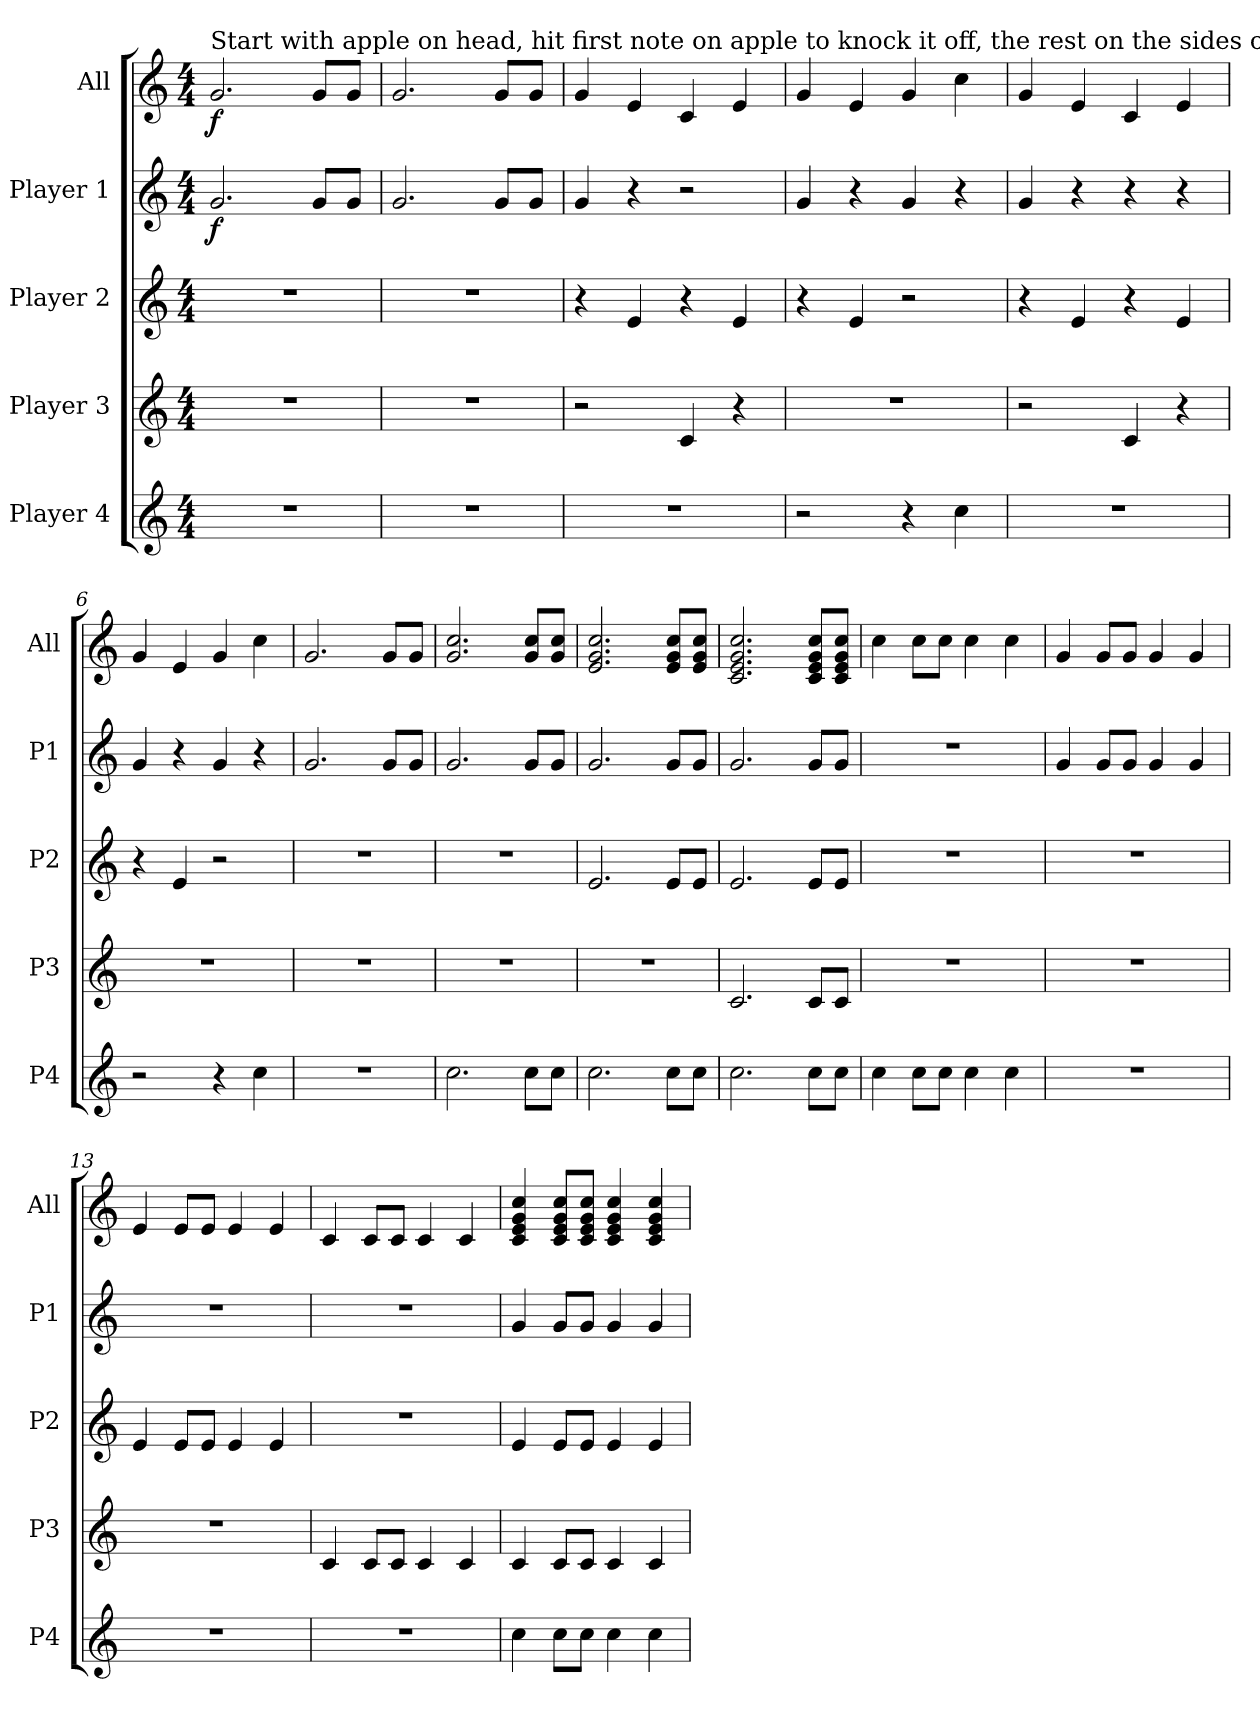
**kern	**kern	**kern	**kern	**dynam	**kern	**dynam
*part5	*part4	*part3	*part2	*part2	*part1	*part1
*staff5	*staff4	*staff3	*staff2	*staff2	*staff1	*staff1
*I"Player 4	*I"Player 3	*I"Player 2	*I"Player 1	*	*I"All	*
*I'P4	*I'P3	*I'P2	*I'P1	*	*I'All	*
*clefG2	*clefG2	*clefG2	*clefG2	*	*clefG2	*
*k[]	*k[]	*k[]	*k[]	*	*k[]	*
*M4/4	*M4/4	*M4/4	*M4/4	*	*M4/4	*
*MM240	*MM240	*MM240	*MM240	*	*MM240	*
=1	=1	=1	=1	=1	=1	=1
!	!	!	!	!	!LO:TX:t=Start with apple on head, hit first note on apple to knock it off, the rest on the sides of head	!
!	!	!	!	!LO:DY:b	!	!LO:DY:b
1r	1r	1r	2.g/	f	2.g/	f
.	.	.	8g/L	.	8g/L	.
.	.	.	8g/J	.	8g/J	.
=2	=2	=2	=2	=2	=2	=2
1r	1r	1r	2.g/	.	2.g/	.
.	.	.	8g/L	.	8g/L	.
.	.	.	8g/J	.	8g/J	.
=3	=3	=3	=3	=3	=3	=3
1r	2r	4r	4g/	.	4g/	.
.	.	4e/	4r	.	4e/	.
.	4c/	4r	2r	.	4c/	.
.	4r	4e/	.	.	4e/	.
=4	=4	=4	=4	=4	=4	=4
2r	1r	4r	4g/	.	4g/	.
.	.	4e/	4r	.	4e/	.
4r	.	2r	4g/	.	4g/	.
4cc\	.	.	4r	.	4cc\	.
=5	=5	=5	=5	=5	=5	=5
1r	2r	4r	4g/	.	4g/	.
.	.	4e/	4r	.	4e/	.
.	4c/	4r	4r	.	4c/	.
.	4r	4e/	4r	.	4e/	.
=6	=6	=6	=6	=6	=6	=6
2r	1r	4r	4g/	.	4g/	.
.	.	4e/	4r	.	4e/	.
4r	.	2r	4g/	.	4g/	.
4cc\	.	.	4r	.	4cc\	.
=7	=7	=7	=7	=7	=7	=7
1r	1r	1r	2.g/	.	2.g/	.
.	.	.	8g/L	.	8g/L	.
.	.	.	8g/J	.	8g/J	.
=8	=8	=8	=8	=8	=8	=8
2.cc\	1r	1r	2.g/	.	2.g/ 2.cc/	.
8cc\L	.	.	8g/L	.	8g/ 8cc/L	.
8cc\J	.	.	8g/J	.	8g/ 8cc/J	.
=9	=9	=9	=9	=9	=9	=9
2.cc\	1r	2.e/	2.g/	.	2.e/ 2.g/ 2.cc/	.
8cc\L	.	8e/L	8g/L	.	8e/ 8g/ 8cc/L	.
8cc\J	.	8e/J	8g/J	.	8e/ 8g/ 8cc/J	.
!!LO:LB:g=z
=10	=10	=10	=10	=10	=10	=10
2.cc\	2.c/	2.e/	2.g/	.	2.c/ 2.e/ 2.g/ 2.cc/	.
8cc\L	8c/L	8e/L	8g/L	.	8c/ 8e/ 8g/ 8cc/L	.
8cc\J	8c/J	8e/J	8g/J	.	8c/ 8e/ 8g/ 8cc/J	.
=11	=11	=11	=11	=11	=11	=11
4cc\	1r	1r	1r	.	4cc\	.
8cc\L	.	.	.	.	8cc\L	.
8cc\J	.	.	.	.	8cc\J	.
4cc\	.	.	.	.	4cc\	.
4cc\	.	.	.	.	4cc\	.
=12	=12	=12	=12	=12	=12	=12
1r	1r	1r	4g/	.	4g/	.
.	.	.	8g/L	.	8g/L	.
.	.	.	8g/J	.	8g/J	.
.	.	.	4g/	.	4g/	.
.	.	.	4g/	.	4g/	.
=13	=13	=13	=13	=13	=13	=13
1r	1r	4e/	1r	.	4e/	.
.	.	8e/L	.	.	8e/L	.
.	.	8e/J	.	.	8e/J	.
.	.	4e/	.	.	4e/	.
.	.	4e/	.	.	4e/	.
=14	=14	=14	=14	=14	=14	=14
1r	4c/	1r	1r	.	4c/	.
.	8c/L	.	.	.	8c/L	.
.	8c/J	.	.	.	8c/J	.
.	4c/	.	.	.	4c/	.
.	4c/	.	.	.	4c/	.
=15	=15	=15	=15	=15	=15	=15
4cc\	4c/	4e/	4g/	.	4c/ 4e/ 4g/ 4cc/	.
8cc\L	8c/L	8e/L	8g/L	.	8c/ 8e/ 8g/ 8cc/L	.
8cc\J	8c/J	8e/J	8g/J	.	8c/ 8e/ 8g/ 8cc/J	.
4cc\	4c/	4e/	4g/	.	4c/ 4e/ 4g/ 4cc/	.
4cc\	4c/	4e/	4g/	.	4c/ 4e/ 4g/ 4cc/	.
=	=	=	=	=	=	=
*-	*-	*-	*-	*-	*-	*-
